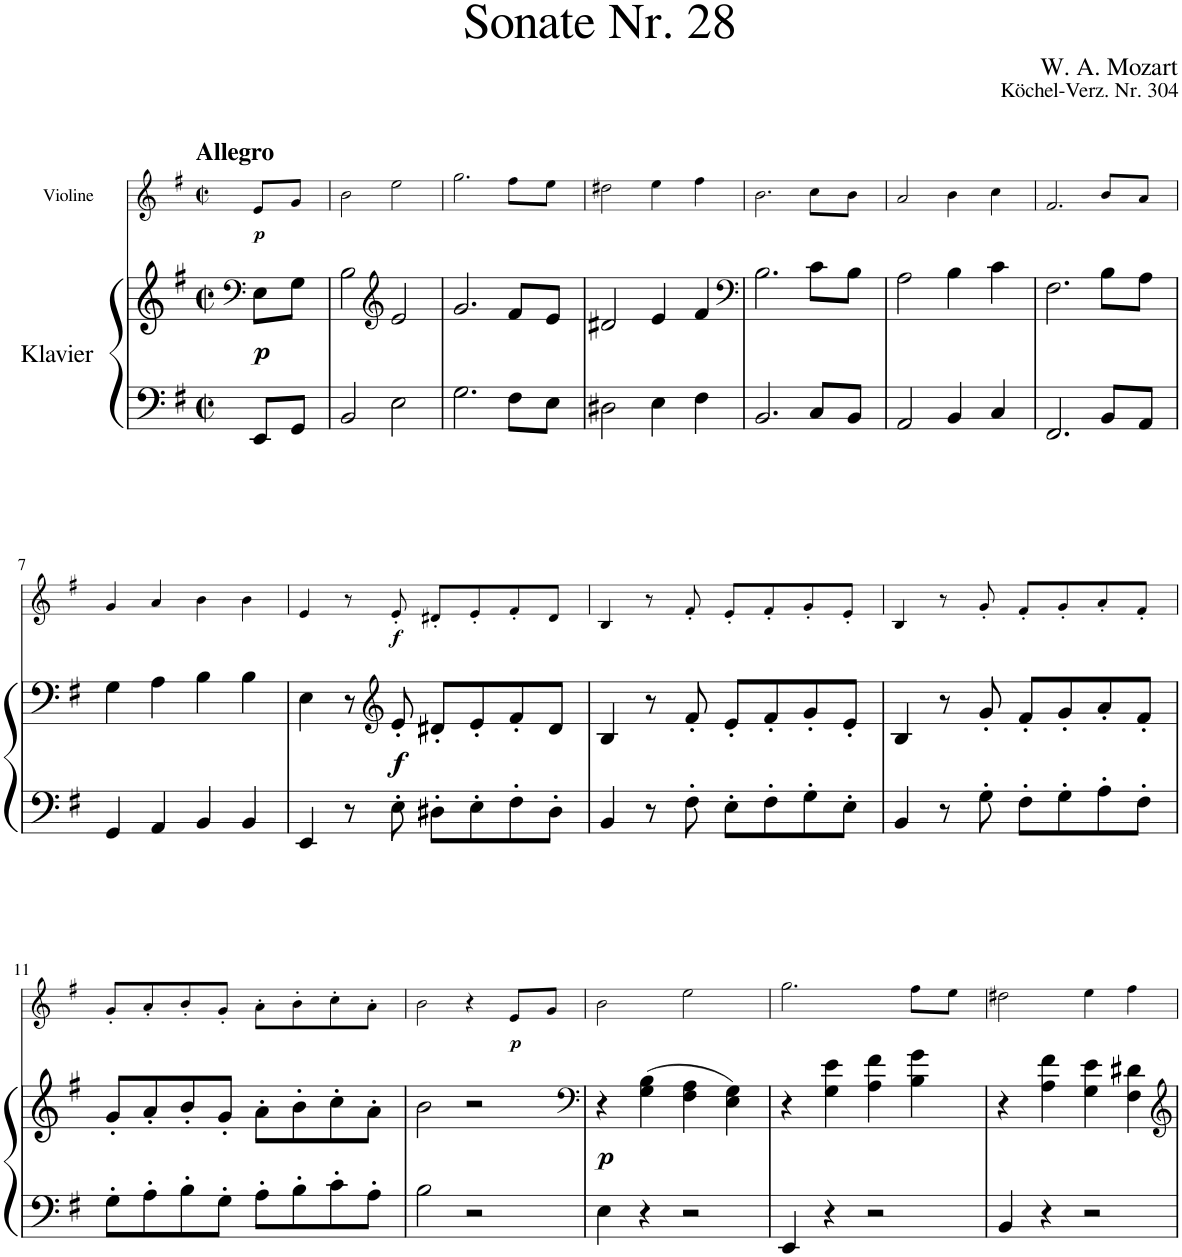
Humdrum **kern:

**kern	**kern	**dynam	**kern	**dynam
*part2	*part2	*part2	*part1	*part1
*staff3	*staff2	*staff2/3	*staff1	*staff1
*I"Klavier	*	*	*I"Violine	*
*	*	*	*I'Vln	*
*	*	*	*stria5	*
*clefF4	*clefF4	*	*clefG2	*
*k[f#]	*k[f#]	*	*k[f#]	*
*M2/2	*M2/2	*	*M2/2	*
*met(c|)	*met(c|)	*	*met(c|)	*
=	=	=	=	=
!	!	!	!LO:TX:a:B:t=Allegro	!
!	!	!LO:DY:b	!	!LO:DY:b
8EE/L	8E\L	p	8e/L	p
8GG/J	8G\J	.	8g/J	.
=1	=1	=1	=1	=1
2BB/	2B\	.	2b\	.
*	*clefG2	*	*	*
2E\	2e/	.	2ee\	.
=2	=2	=2	=2	=2
2.G\	2.g/	.	2.gg\	.
8F#\L	8f#/L	.	8ff#\L	.
8E\J	8e/J	.	8ee\J	.
=3	=3	=3	=3	=3
2D#X\	2d#X/	.	2dd#X\	.
4E\	4e/	.	4ee\	.
4F#\	4f#/	.	4ff#\	.
=4	=4	=4	=4	=4
*	*clefF4	*	*	*
2.BB/	2.B\	.	2.b\	.
8C/L	8c\L	.	8cc\L	.
8BB/J	8B\J	.	8b\J	.
=5	=5	=5	=5	=5
2AA/	2A\	.	2a/	.
4BB/	4B\	.	4b\	.
4C/	4c\	.	4cc\	.
=6	=6	=6	=6	=6
2.FF#/	2.F#\	.	2.f#/	.
8BB/L	8B\L	.	8b/L	.
8AA/J	8A\J	.	8a/J	.
!!LO:LB:g=z
=7	=7	=7	=7	=7
4GG/	4G\	.	4g/	.
4AA/	4A\	.	4a/	.
4BB/	4B\	.	4b\	.
4BB/	4B\	.	4b\	.
=8	=8	=8	=8	=8
4EE/	4E\	.	4e/	.
8r	8r	.	8r	.
*	*clefG2	*	*	*
!	!	!LO:DY:b	!	!LO:DY:b
8E'\	8e'/	f	8e'/	f
8D#X'\L	8d#X'/L	.	8d#X'/L	.
8E'\	8e'/	.	8e'/	.
8F#'\	8f#'/	.	8f#'/	.
8D#'\J	8d#/J	.	8d#/J	.
=9	=9	=9	=9	=9
4BB/	4B/	.	4B/	.
8r	8r	.	8r	.
8F#'\	8f#'/	.	8f#'/	.
8E'\L	8e'/L	.	8e'/L	.
8F#'\	8f#'/	.	8f#'/	.
8G'\	8g'/	.	8g'/	.
8E'\J	8e'/J	.	8e'/J	.
=10	=10	=10	=10	=10
4BB/	4B/	.	4B/	.
8r	8r	.	8r	.
8G'\	8g'/	.	8g'/	.
8F#'\L	8f#'/L	.	8f#'/L	.
8G'\	8g'/	.	8g'/	.
8A'\	8a'/	.	8a'/	.
8F#'\J	8f#'/J	.	8f#'/J	.
!!LO:LB:g=z
=11	=11	=11	=11	=11
8G'\L	8g'/L	.	8g'/L	.
8A'\	8a'/	.	8a'/	.
8B'\	8b'/	.	8b'/	.
8G'\J	8g'/J	.	8g'/J	.
8A'\L	8a'\L	.	8a'\L	.
8B'\	8b'\	.	8b'\	.
8c'\	8cc'\	.	8cc'\	.
8A'\J	8a'\J	.	8a'\J	.
=12	=12	=12	=12	=12
2B\	2b\	.	2b\	.
2r	2r	.	4r	.
!	!	!	!	!LO:DY:b
.	.	.	8e/L	p
.	.	.	8g/J	.
=13	=13	=13	=13	=13
*	*clefF4	*	*	*
!	!	!LO:DY:b	!	!
4E\	4r	p	2b\	.
4r	(4G\ 4B\	.	.	.
2r	4F#\ 4A\	.	2ee\	.
.	4E\ 4G\)	.	.	.
=14	=14	=14	=14	=14
4EE/	4r	.	2.gg\	.
4r	4G\ 4e\	.	.	.
2r	4A\ 4f#\	.	.	.
.	4B\ 4g\	.	8ff#\L	.
.	.	.	8ee\J	.
=15	=15	=15	=15	=15
4BB/	4r	.	2dd#X\	.
4r	4A\ 4f#\	.	.	.
2r	4G\ 4e\	.	4ee\	.
.	4F#\ 4d#X\	.	4ff#\	.
=	=	=	=	=
*-	*-	*-	*-	*-
